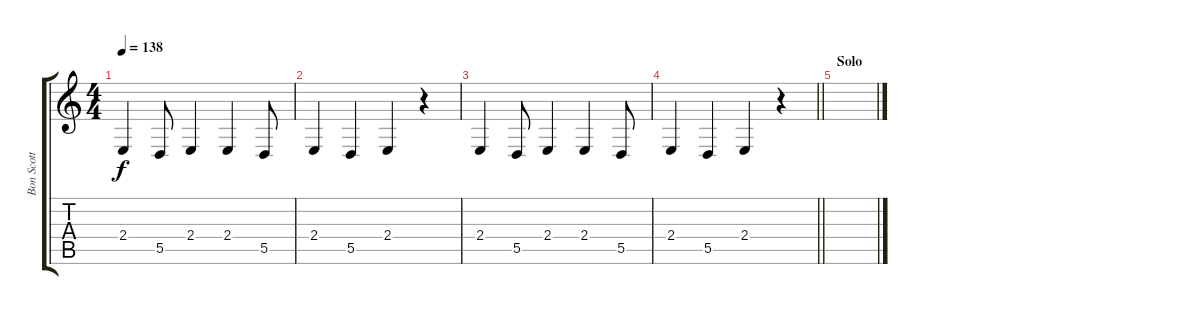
\track ("Bon Scott" "Bon Scott") {instrument harmonica}
\staff {score tabs}
\tuning (E4 B3 G3 D3 A2 E2) {hide}
\ts (4 4)
\tempo 138
\clef g2
\ks c
2.4.4{dy f} 5.5.8 2.4.4 2.4.4 5.5.8 |
2.4.4 5.5.4 2.4.4 r.4 |
2.4.4 5.5.8 2.4.4 2.4.4 5.5.8 |
\barLineRight lightlight
2.4.4 5.5.4 2.4.4 r.4 |
\section ("" "Solo")
